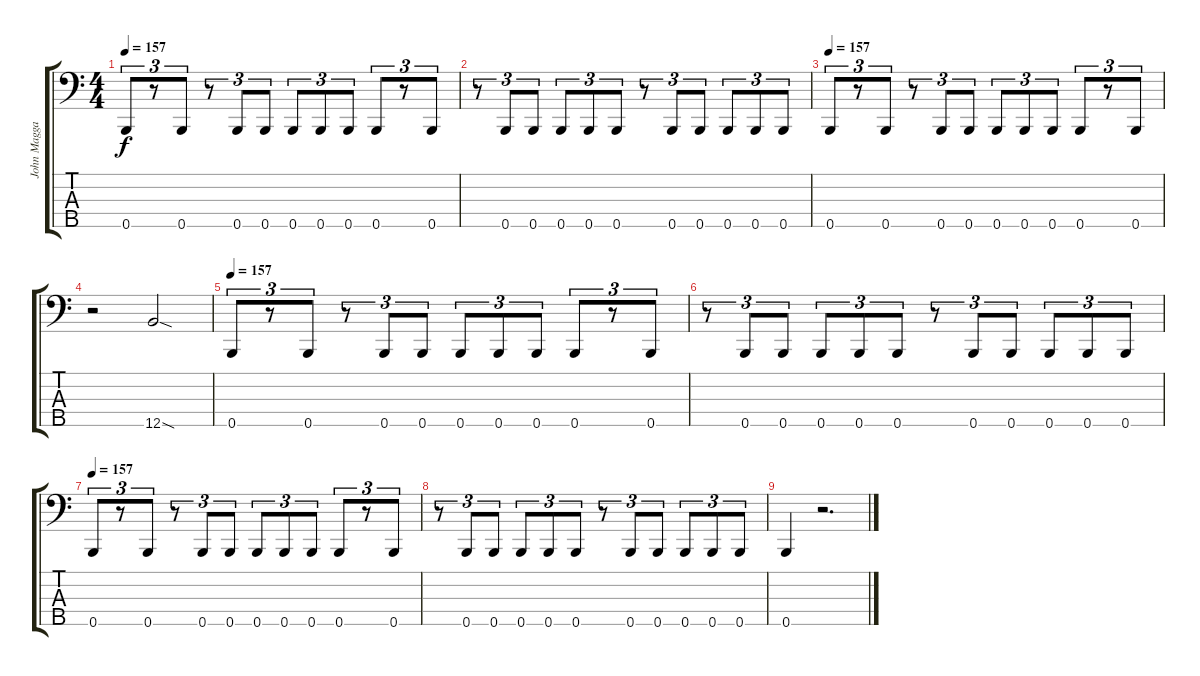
\track ("John Maggard (Bass)" "John Magga") {instrument electricbassfinger}
\staff {score tabs}
\tuning (G2 D2 A1 E1 B0) {hide}
\ts (4 4)
\tempo 157
\clef f4
\ks c
0.5.8{tu (3 2) dy f} r.8{tu (3 2)} 0.5.8{tu (3 2)} r.8{tu (3 2)} 0.5.8{tu (3 2)} 0.5.8{tu (3 2)} 0.5.8{tu (3 2)} 0.5.8{tu (3 2)} 0.5.8{tu (3 2)} 0.5.8{tu (3 2)} r.8{tu (3 2)} 0.5.8{tu (3 2)} |
r.8{tu (3 2)} 0.5.8{tu (3 2)} 0.5.8{tu (3 2)} 0.5.8{tu (3 2)} 0.5.8{tu (3 2)} 0.5.8{tu (3 2)} r.8{tu (3 2)} 0.5.8{tu (3 2)} 0.5.8{tu (3 2)} 0.5.8{tu (3 2)} 0.5.8{tu (3 2)} 0.5.8{tu (3 2)} |
\tempo 157
0.5.8{tu (3 2)} r.8{tu (3 2)} 0.5.8{tu (3 2)} r.8{tu (3 2)} 0.5.8{tu (3 2)} 0.5.8{tu (3 2)} 0.5.8{tu (3 2)} 0.5.8{tu (3 2)} 0.5.8{tu (3 2)} 0.5.8{tu (3 2)} r.8{tu (3 2)} 0.5.8{tu (3 2)} |
r.2 12.5{sod}.2 |
\tempo 157
0.5.8{tu (3 2)} r.8{tu (3 2)} 0.5.8{tu (3 2)} r.8{tu (3 2)} 0.5.8{tu (3 2)} 0.5.8{tu (3 2)} 0.5.8{tu (3 2)} 0.5.8{tu (3 2)} 0.5.8{tu (3 2)} 0.5.8{tu (3 2)} r.8{tu (3 2)} 0.5.8{tu (3 2)} |
r.8{tu (3 2)} 0.5.8{tu (3 2)} 0.5.8{tu (3 2)} 0.5.8{tu (3 2)} 0.5.8{tu (3 2)} 0.5.8{tu (3 2)} r.8{tu (3 2)} 0.5.8{tu (3 2)} 0.5.8{tu (3 2)} 0.5.8{tu (3 2)} 0.5.8{tu (3 2)} 0.5.8{tu (3 2)} |
\tempo 157
0.5.8{tu (3 2)} r.8{tu (3 2)} 0.5.8{tu (3 2)} r.8{tu (3 2)} 0.5.8{tu (3 2)} 0.5.8{tu (3 2)} 0.5.8{tu (3 2)} 0.5.8{tu (3 2)} 0.5.8{tu (3 2)} 0.5.8{tu (3 2)} r.8{tu (3 2)} 0.5.8{tu (3 2)} |
r.8{tu (3 2)} 0.5.8{tu (3 2)} 0.5.8{tu (3 2)} 0.5.8{tu (3 2)} 0.5.8{tu (3 2)} 0.5.8{tu (3 2)} r.8{tu (3 2)} 0.5.8{tu (3 2)} 0.5.8{tu (3 2)} 0.5.8{tu (3 2)} 0.5.8{tu (3 2)} 0.5.8{tu (3 2)} |
0.5.4 r.2{d}
